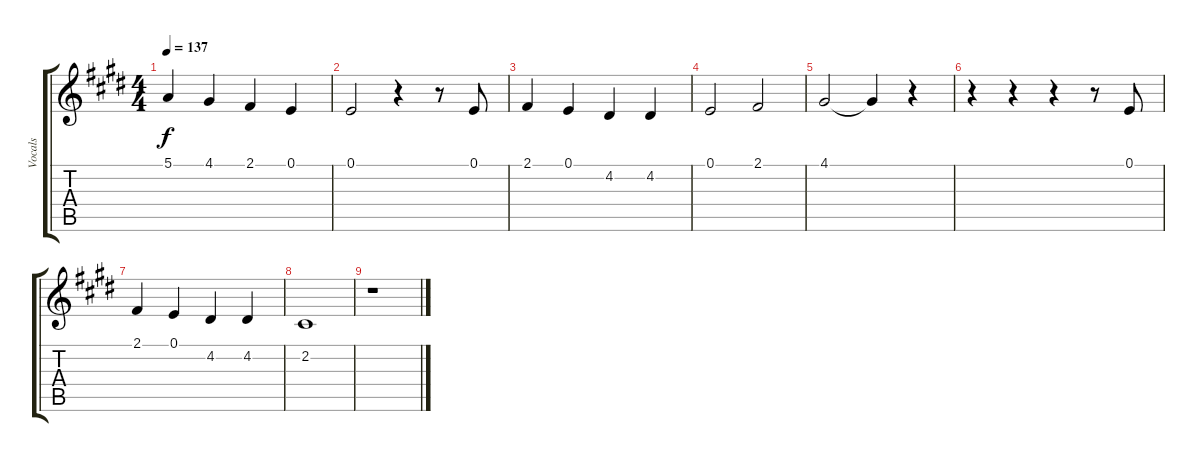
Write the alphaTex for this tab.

\track ("Vocals" "Vocals") {instrument altosax}
\staff {score tabs}
\tuning (E4 B3 G3 D3 A2 E2) {hide}
\ts (4 4)
\tempo 137
\clef g2
\ks e
5.1.4{dy f} 4.1.4 2.1.4 0.1.4 |
0.1.2 r.4 r.8 0.1.8 |
2.1.4 0.1.4 4.2.4 4.2.4 |
0.1.2 2.1.2 |
4.1.2 4.1{t}.4 r.4 |
r.4 r.4 r.4 r.8 0.1.8 |
2.1.4 0.1.4 4.2.4 4.2.4 |
2.2.1 |
r.1
